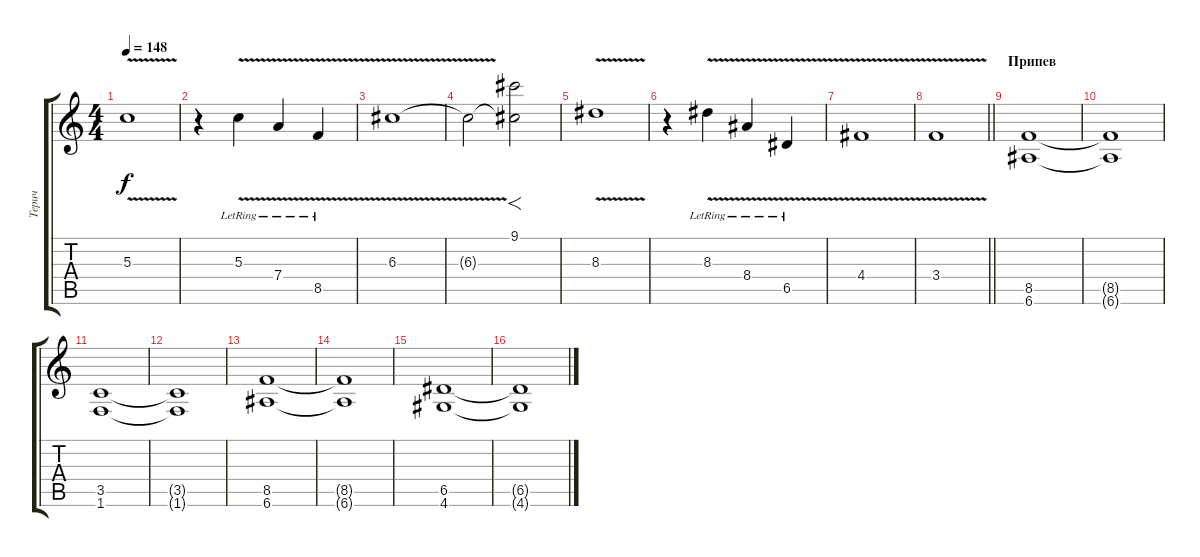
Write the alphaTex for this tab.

\track ("Терич" "Терич") {instrument distortionguitar}
\staff {score tabs}
\tuning (E4 B3 G3 D3 A2 E2) {hide}
\ts (4 4)
\tempo 148
\clef g2
\ks c
5.3{v}.1{dy f volume 14 instrument electricguitarclean} |
r.4 5.3{v lr}.4 7.4{v lr}.4 8.5{v lr}.4 |
6.3{v}.1 |
6.3{t}.2 (9.1 6.3{t}).2{f} |
8.3{v}.1{volume 14 instrument electricguitarclean} |
r.4 8.3{v lr}.4 8.4{v lr}.4 6.5{v lr}.4 |
4.4{v}.1 |
\barLineRight lightlight
3.4{v}.1 |
\section ("" "Припев")
(8.5 6.6).1{instrument distortionguitar} |
(8.5{t} 6.6{t}).1 |
(3.5 1.6).1 |
(3.5{t} 1.6{t}).1 |
(8.5 6.6).1 |
(8.5{t} 6.6{t}).1 |
(6.5 4.6).1 |
(6.5{t} 4.6{t}).1
